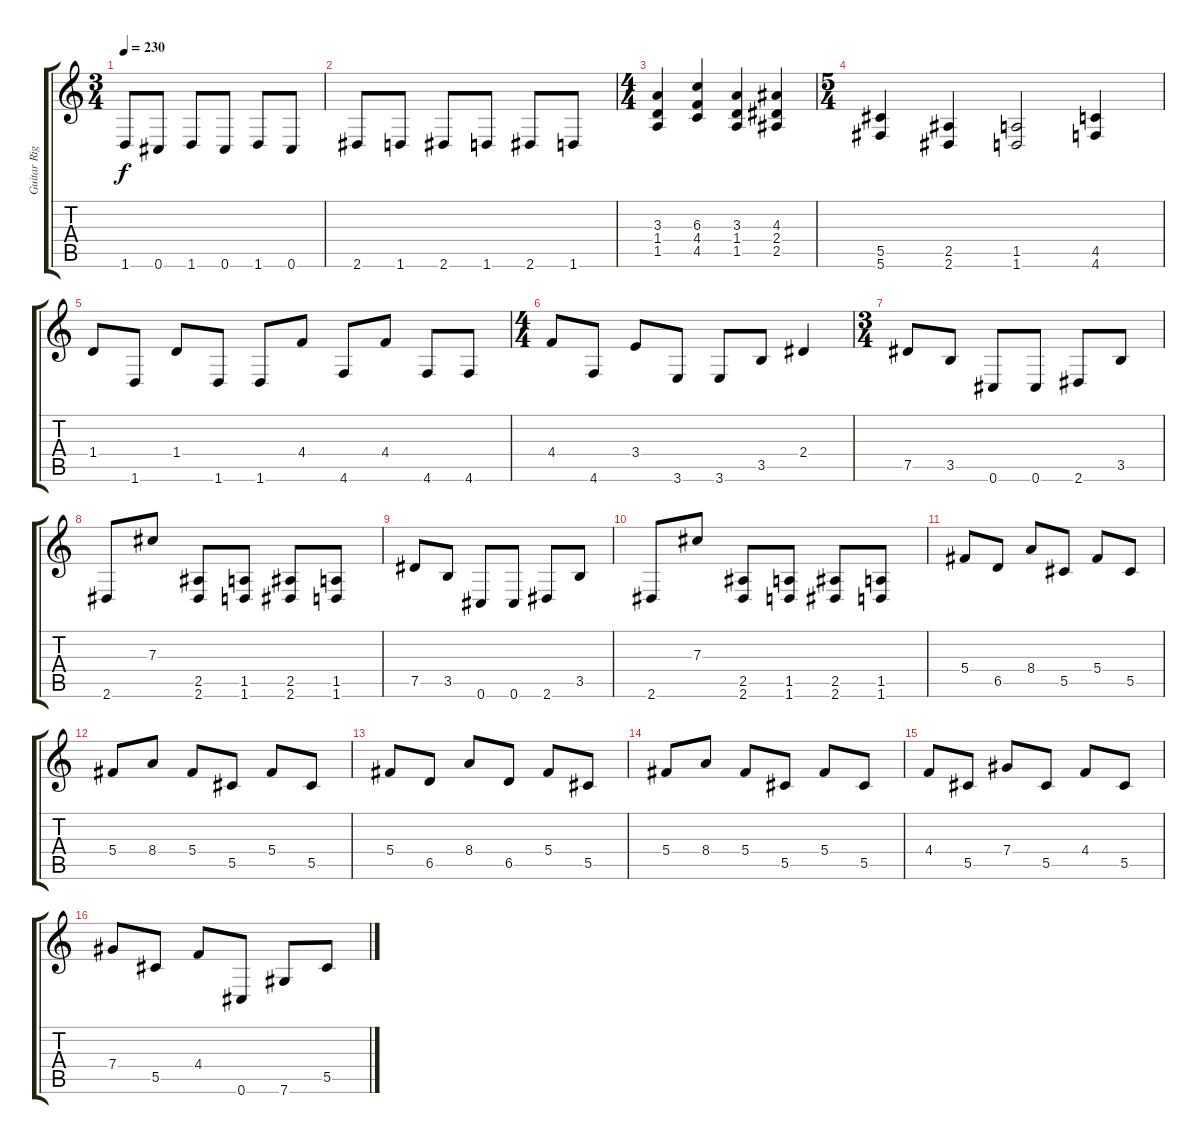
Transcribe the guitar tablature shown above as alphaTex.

\track ("Guitar Right" "Guitar Rig") {instrument distortionguitar}
\staff {score tabs}
\tuning (Eb4 Bb3 Gb3 Db3 Ab2 Db2) {hide}
\ts (3 4)
\tempo 230
\clef g2
\ks c
1.6.8{dy f} 0.6.8 1.6.8 0.6.8 1.6.8 0.6.8 |
2.6.8 1.6.8 2.6.8 1.6.8 2.6.8 1.6.8 |
\ts (4 4)
(3.3 1.4 1.5).4 (6.3 4.4 4.5).4 (3.3 1.4 1.5).4 (4.3 2.4 2.5).4 |
\ts (5 4)
(5.5 5.6).4 (2.5 2.6).4 (1.5 1.6).2 (4.5 4.6).4 |
1.4.8 1.6.8 1.4.8 1.6.8 1.6.8 4.4.8 4.6.8 4.4.8 4.6.8 4.6.8 |
\ts (4 4)
4.4.8 4.6.8 3.4.8 3.6.8 3.6.8 3.5.8 2.4.4 |
\ts (3 4)
7.5.8 3.5.8 0.6.8 0.6.8 2.6.8 3.5.8 |
2.6.8 7.3.8 (2.5 2.6).8 (1.5 1.6).8 (2.5 2.6).8 (1.5 1.6).8 |
7.5.8 3.5.8 0.6.8 0.6.8 2.6.8 3.5.8 |
2.6.8 7.3.8 (2.5 2.6).8 (1.5 1.6).8 (2.5 2.6).8 (1.5 1.6).8 |
5.4.8 6.5.8 8.4.8 5.5.8 5.4.8 5.5.8 |
5.4.8 8.4.8 5.4.8 5.5.8 5.4.8 5.5.8 |
5.4.8 6.5.8 8.4.8 6.5.8 5.4.8 5.5.8 |
5.4.8 8.4.8 5.4.8 5.5.8 5.4.8 5.5.8 |
4.4.8 5.5.8 7.4.8 5.5.8 4.4.8 5.5.8 |
7.4.8 5.5.8 4.4.8 0.6.8 7.6.8 5.5.8
